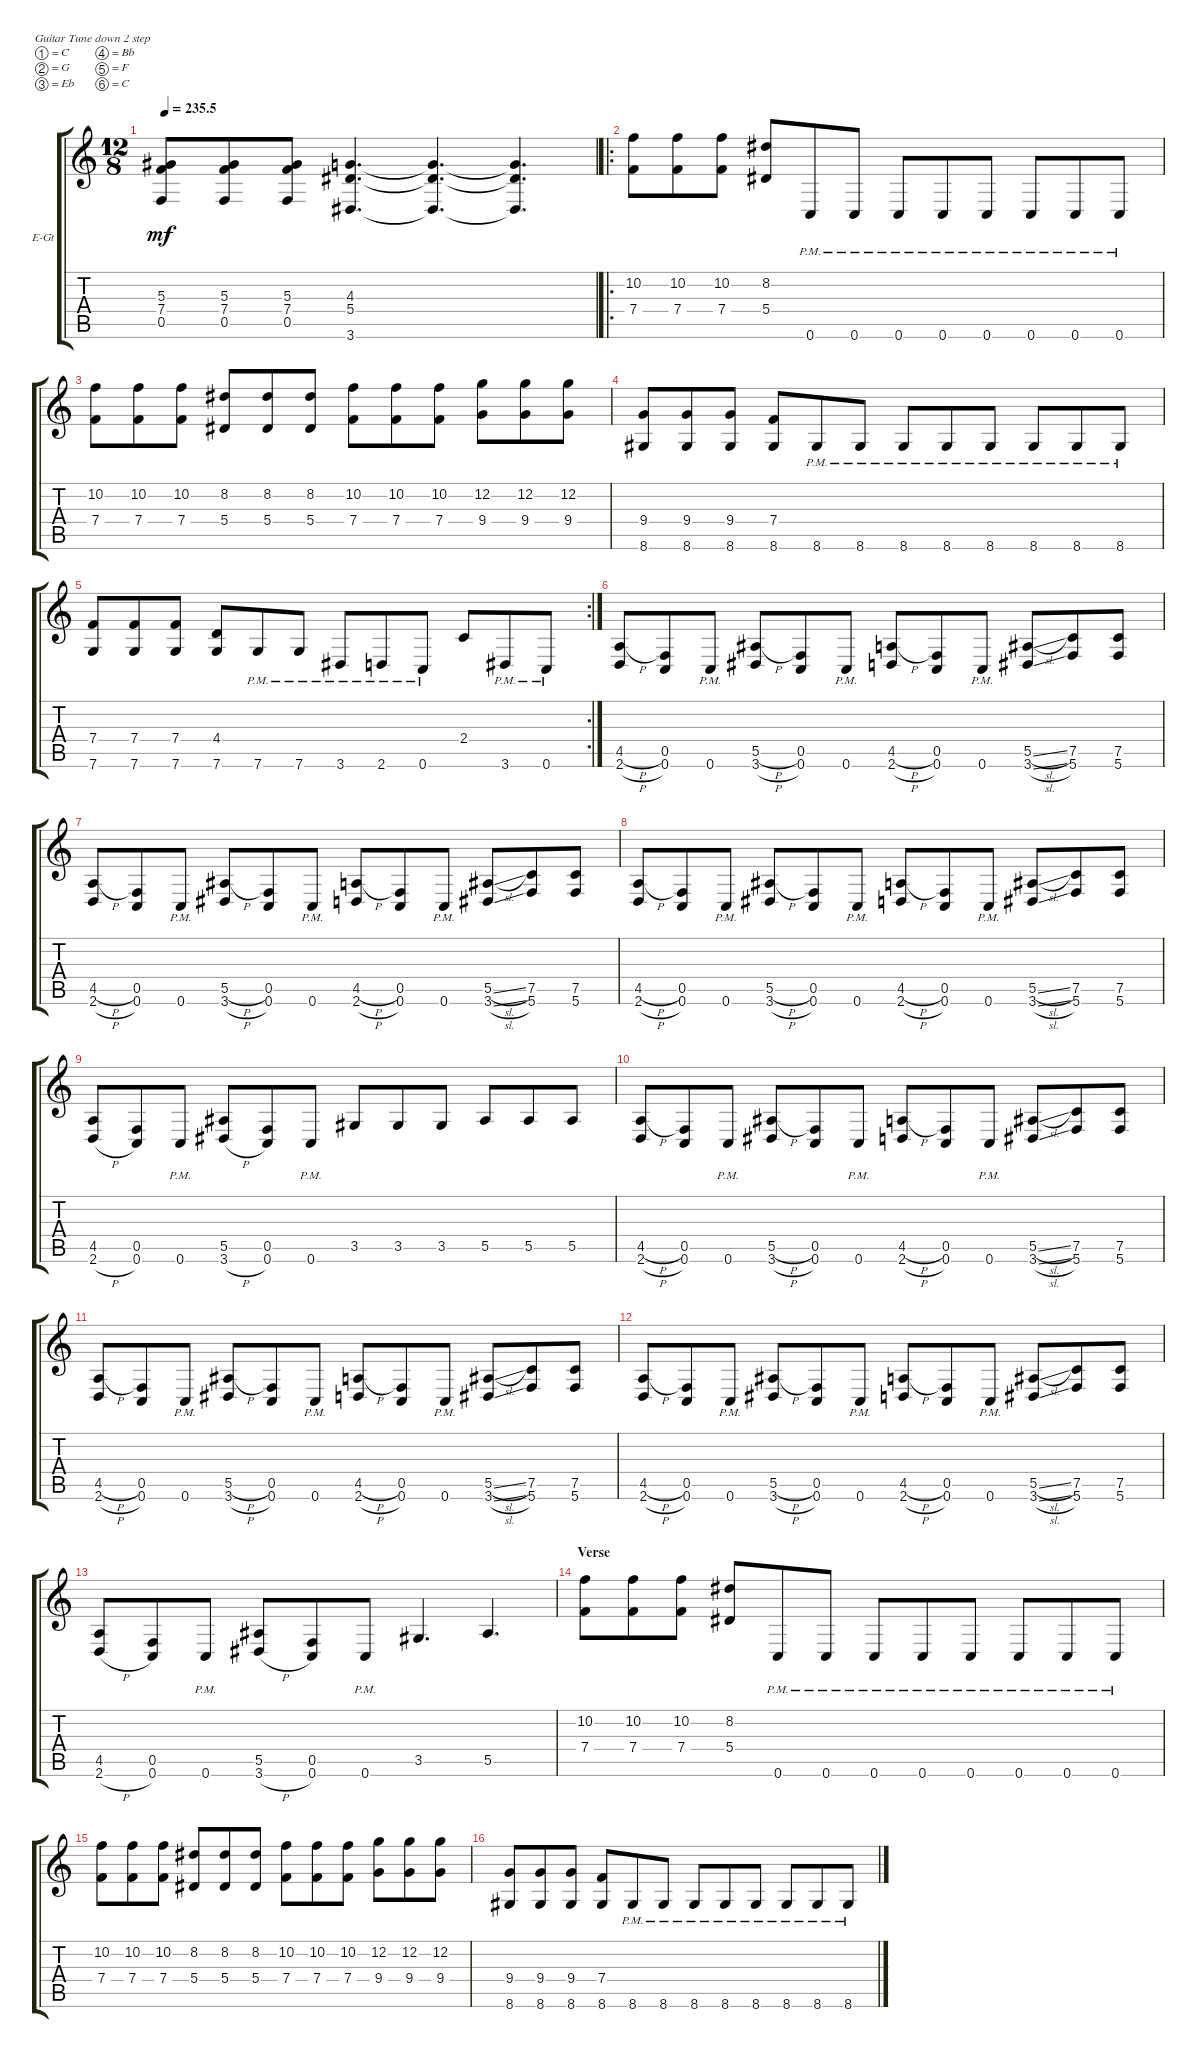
\bracketExtendMode groupsimilarinstruments
\firstSystemTrackNameOrientation horizontal
\otherSystemsTrackNameOrientation horizontal
\track ("Electric Guitar 1" "E-Gt") {instrument distortionguitar}
\staff {score tabs}
\tuning (C4 G3 Eb3 Bb2 F2 C2)
\ts (12 8)
\tempo
235.5
\accidentals auto
\clef g2
\ottava regular
\simile none
\ks c
(5.3 7.4 0.5).8{dy mf instrument distortionguitar} (7.4 5.3 0.5).8 (7.4 5.3 0.5).8 (4.3 5.4 3.6).4{d} (4.3{t} 5.4{t} 3.6{t}).4{d} (4.3{t} 5.4{t} 3.6{t}).4{d} |
\ro
(7.4 10.2).8 (10.2 7.4).8 (7.4 10.2).8 (5.4 8.2).8 0.6{pm}.8 0.6{pm}.8 0.6{pm}.8 0.6{pm}.8 0.6{pm}.8 0.6{pm}.8 0.6{pm}.8 0.6{pm}.8 |
(7.4 10.2).8 (10.2 7.4).8 (7.4 10.2).8 (5.4 8.2).8 (5.4 8.2).8 (5.4 8.2).8 (7.4 10.2).8 (7.4 10.2).8 (7.4 10.2).8 (9.4 12.2).8 (9.4 12.2).8 (9.4 12.2).8 |
(9.4 8.6).8 (9.4 8.6).8 (9.4 8.6).8 (7.4 8.6).8 8.6{pm}.8 8.6{pm}.8 8.6{pm}.8 8.6{pm}.8 8.6{pm}.8 8.6{pm}.8 8.6{pm}.8 8.6{pm}.8 |
\rc 2
(7.6 7.4).8 (7.4 7.6).8 (7.4 7.6).8 (4.4 7.6).8 7.6{pm}.8 7.6{pm}.8 3.6{pm}.8 2.6{pm}.8 0.6{pm}.8 2.4.8 3.6{pm}.8 0.6{pm}.8 |
(2.6{h} 4.5{h}).8 (0.6 0.5).8 0.6{pm}.8 (3.6{h} 5.5{h}).8 (0.6 0.5).8 0.6{pm}.8 (2.6{h} 4.5{h}).8 (0.6 0.5).8 0.6{pm}.8 (3.6{sl} 5.5{sl}).8 (5.6 7.5).8 (5.6 7.5).8 |
(2.6{h} 4.5{h}).8 (0.6 0.5).8 0.6{pm}.8 (3.6{h} 5.5{h}).8 (0.6 0.5).8 0.6{pm}.8 (2.6{h} 4.5{h}).8 (0.6 0.5).8 0.6{pm}.8 (3.6{sl} 5.5{sl}).8 (5.6 7.5).8 (5.6 7.5).8 |
(2.6{h} 4.5{h}).8 (0.6 0.5).8 0.6{pm}.8 (3.6{h} 5.5{h}).8 (0.6 0.5).8 0.6{pm}.8 (2.6{h} 4.5{h}).8 (0.6 0.5).8 0.6{pm}.8 (3.6{sl} 5.5{sl}).8 (5.6 7.5).8 (5.6 7.5).8 |
(2.6{h} 4.5).8 (0.6 0.5).8 0.6{pm}.8 (3.6{h} 5.5).8 (0.6 0.5).8 0.6{pm}.8 3.5.8 3.5.8 3.5.8 5.5.8 5.5.8 5.5.8 |
(2.6{h} 4.5{h}).8 (0.6 0.5).8 0.6{pm}.8 (3.6{h} 5.5{h}).8 (0.6 0.5).8 0.6{pm}.8 (2.6{h} 4.5{h}).8 (0.6 0.5).8 0.6{pm}.8 (3.6{sl} 5.5{sl}).8 (5.6 7.5).8 (5.6 7.5).8 |
(2.6{h} 4.5{h}).8 (0.6 0.5).8 0.6{pm}.8 (3.6{h} 5.5{h}).8 (0.6 0.5).8 0.6{pm}.8 (2.6{h} 4.5{h}).8 (0.6 0.5).8 0.6{pm}.8 (3.6{sl} 5.5{sl}).8 (5.6 7.5).8 (5.6 7.5).8 |
(2.6{h} 4.5{h}).8 (0.6 0.5).8 0.6{pm}.8 (3.6{h} 5.5{h}).8 (0.6 0.5).8 0.6{pm}.8 (2.6{h} 4.5{h}).8 (0.6 0.5).8 0.6{pm}.8 (3.6{sl} 5.5{sl}).8 (5.6 7.5).8 (5.6 7.5).8 |
(2.6{h} 4.5).8 (0.6 0.5).8 0.6{pm}.8 (3.6{h} 5.5).8 (0.6 0.5).8 0.6{pm}.8 3.5.4{d} 5.5.4{d} |
\section ("" "Verse")
(7.4 10.2).8 (10.2 7.4).8 (7.4 10.2).8 (5.4 8.2).8 0.6{pm}.8 0.6{pm}.8 0.6{pm}.8 0.6{pm}.8 0.6{pm}.8 0.6{pm}.8 0.6{pm}.8 0.6{pm}.8 |
(7.4 10.2).8 (10.2 7.4).8 (7.4 10.2).8 (5.4 8.2).8 (5.4 8.2).8 (5.4 8.2).8 (7.4 10.2).8 (7.4 10.2).8 (7.4 10.2).8 (9.4 12.2).8 (9.4 12.2).8 (9.4 12.2).8 |
(9.4 8.6).8 (9.4 8.6).8 (9.4 8.6).8 (7.4 8.6).8 8.6{pm}.8 8.6{pm}.8 8.6{pm}.8 8.6{pm}.8 8.6{pm}.8 8.6{pm}.8 8.6{pm}.8 8.6{pm}.8
